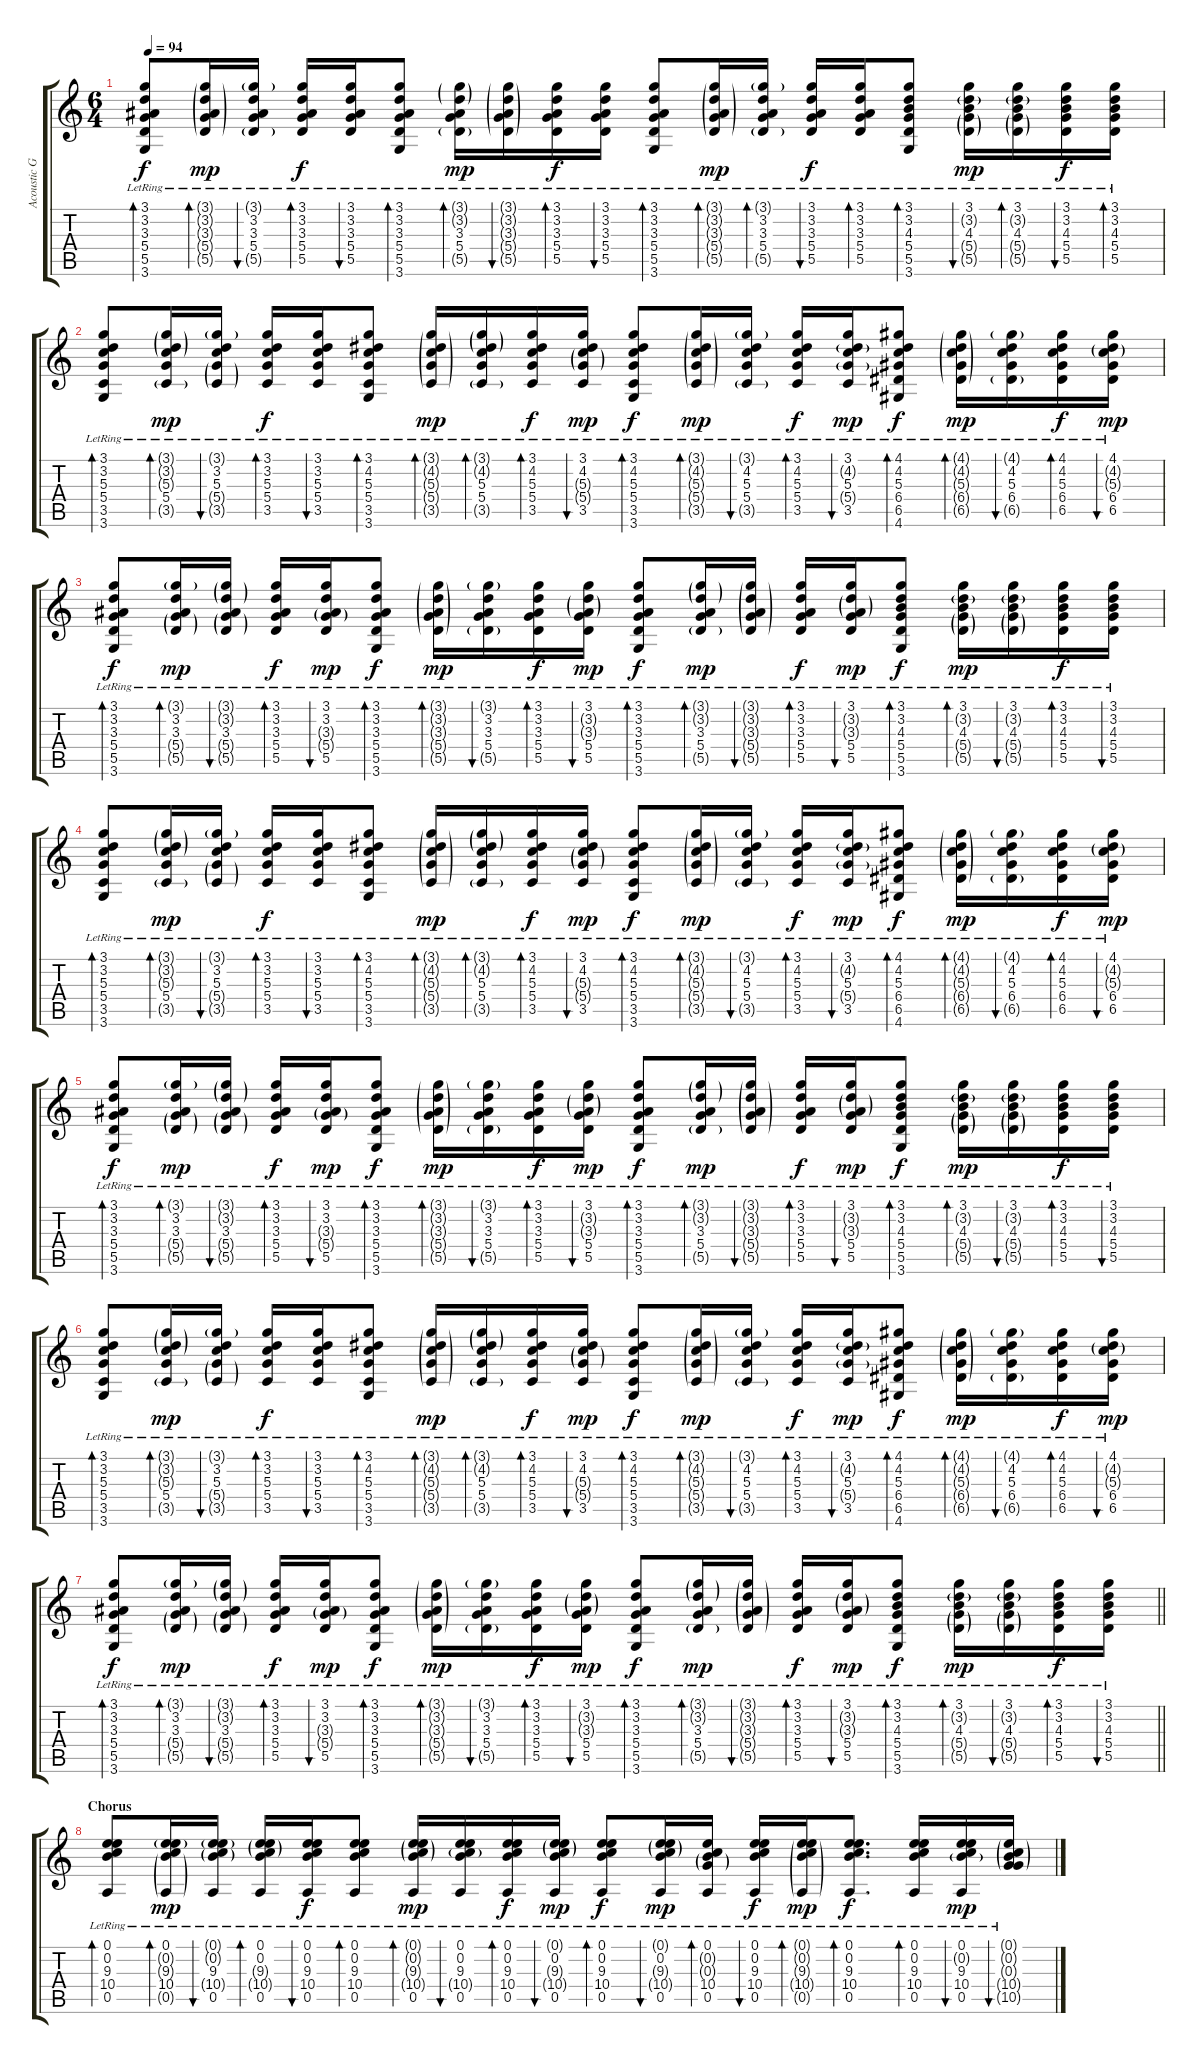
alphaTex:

\track ("Acoustic Guitar" "Acoustic G") {instrument acousticguitarsteel}
\staff {score tabs}
\tuning (E4 B3 G3 D3 A2 E2) {hide}
\ts (6 4)
\tempo 94
\clef g2
\ks c
(3.1{lr} 3.2{lr} 3.3{lr} 5.4{lr} 5.5{lr} 3.6{lr}).8{bd 60 dy f} (3.1{g lr} 3.2{g lr} 3.3{g lr} 5.4{g lr} 5.5{g lr}).16{bd 60 dy mp} (3.1{g lr} 3.2{lr} 3.3{lr} 5.4{lr} 5.5{g lr}).16{bu 60} (3.1{lr} 3.2{lr} 3.3{lr} 5.4{lr} 5.5{lr}).16{bd 60 dy f} (3.1{lr} 3.2{lr} 3.3{lr} 5.4{lr} 5.5{lr}).16{bu 60} (3.1{lr} 3.2{lr} 3.3{lr} 5.4{lr} 5.5{lr} 3.6{lr}).8{bd 60} (3.1{g lr} 3.2{g lr} 3.3{lr} 5.4{lr} 5.5{g lr}).16{bd 60 dy mp} (3.1{g lr} 3.2{g lr} 3.3{g lr} 5.4{g lr} 5.5{g lr}).16{bu 60} (3.1{lr} 3.2{lr} 3.3{lr} 5.4{lr} 5.5{lr}).16{bd 60 dy f} (3.1{lr} 3.2{lr} 3.3{lr} 5.4{lr} 5.5{lr}).16{bu 60} (3.1{lr} 3.2{lr} 3.3{lr} 5.4{lr} 5.5{lr} 3.6{lr}).8{bd 60} (3.1{g lr} 3.2{g lr} 3.3{g lr} 5.4{g lr} 5.5{g lr}).16{bd 60 dy mp} (3.1{g lr} 3.2{lr} 3.3{lr} 5.4{lr} 5.5{g lr}).16{bd 60} (3.1{lr} 3.2{lr} 3.3{lr} 5.4{lr} 5.5{lr}).16{bu 60 dy f} (3.1{lr} 3.2{lr} 3.3{lr} 5.4{lr} 5.5{lr}).16{bd 60} (3.1{lr} 3.2{lr} 4.3{lr} 5.4{lr} 5.5{lr} 3.6{lr}).8{bd 60} (3.1{lr} 3.2{g lr} 4.3{lr} 5.4{g lr} 5.5{g lr}).16{bu 60 dy mp} (3.1{lr} 3.2{g lr} 4.3{lr} 5.4{g lr} 5.5{g lr}).16{bd 60} (3.1 3.2{lr} 4.3{lr} 5.4{lr} 5.5{lr}).16{bu 60 dy f} (3.1{lr} 3.2{lr} 4.3{lr} 5.4{lr} 5.5{lr}).16{bd 60} |
(3.1{lr} 3.2{lr} 5.3{lr} 5.4{lr} 3.5{lr} 3.6{lr}).8{bd 60} (3.1{g lr} 3.2{g lr} 5.3{g lr} 5.4{lr} 3.5{g lr}).16{bd 60 dy mp} (3.1{g lr} 3.2{lr} 5.3{lr} 5.4{g lr} 3.5{g lr}).16{bu 60} (3.1{lr} 3.2{lr} 5.3{lr} 5.4{lr} 3.5{lr}).16{bd 60 dy f} (3.1{lr} 3.2 5.3 5.4 3.5).16{bu 60} (3.1{lr} 4.2{lr} 5.3{lr} 5.4 3.5{lr} 3.6{lr}).8{bd 60} (3.1{g} 4.2{g lr} 5.3{g lr} 5.4{g lr} 3.5{g lr}).16{bd 240 dy mp} (3.1{g} 4.2{g lr} 5.3{lr} 5.4{lr} 3.5{g lr}).16{bd 60} (3.1{lr} 4.2{lr} 5.3{lr} 5.4{lr} 3.5{lr}).16{bd 60 dy f} (3.1{lr} 4.2{lr} 5.3{g lr} 5.4{g lr} 3.5{lr}).16{bu 60 dy mp} (3.1 4.2 5.3{lr} 5.4{lr} 3.5{lr} 3.6{lr}).8{bd 60 dy f} (3.1{g} 4.2{g} 5.3{g lr} 5.4{g lr} 3.5{g lr}).16{bd 60 dy mp} (3.1{g} 4.2 5.3{lr} 5.4{lr} 3.5{g lr}).16{bu 60} (3.1{lr} 4.2{lr} 5.3{lr} 5.4{lr} 3.5{lr}).16{bd 60 dy f} (3.1{lr} 4.2{g lr} 5.3{lr} 5.4{g lr} 3.5{lr}).16{bu 60 dy mp} (4.1{lr} 4.2 5.3{lr} 6.4{lr} 6.5{lr} 4.6{lr}).8{bd 60 dy f} (4.1{g lr} 4.2{g} 5.3{g lr} 6.4{g lr} 6.5{g lr}).16{bd 60 dy mp} (4.1{g lr} 4.2 5.3{lr} 6.4{lr} 6.5{g lr}).16{bu 60} (4.1{lr} 4.2 5.3{lr} 6.4{lr} 6.5{lr}).16{bd 60 dy f} (4.1{lr} 4.2{g} 5.3{g lr} 6.4{lr} 6.5{lr}).16{bu 60 dy mp} |
(3.1{lr} 3.2 3.3{lr} 5.4{lr} 5.5{lr} 3.6{lr}).8{bd 60 dy f} (3.1{g lr} 3.2 3.3{lr} 5.4{g lr} 5.5{g lr}).16{bd 60 dy mp} (3.1{g lr} 3.2{g} 3.3{lr} 5.4{g lr} 5.5{g lr}).16{bu 60} (3.1{lr} 3.2 3.3{lr} 5.4{lr} 5.5{lr}).16{bd 60 dy f} (3.1{lr} 3.2 3.3{g lr} 5.4{g lr} 5.5{lr}).16{bu 60 dy mp} (3.1{lr} 3.2 3.3{lr} 5.4{lr} 5.5{lr} 3.6{lr}).8{bd 60 dy f} (3.1{g lr} 3.2{g} 3.3{g lr} 5.4{g lr} 5.5{g lr}).16{bd 60 dy mp} (3.1{g lr} 3.2 3.3{lr} 5.4{lr} 5.5{g lr}).16{bu 60} (3.1{lr} 3.2 3.3{lr} 5.4{lr} 5.5{lr}).16{bd 60 dy f} (3.1{lr} 3.2{g} 3.3{g lr} 5.4{lr} 5.5{lr}).16{bu 60 dy mp} (3.1{lr} 3.2 3.3{lr} 5.4{lr} 5.5{lr} 3.6{lr}).8{bd 60 dy f} (3.1{g lr} 3.2{g} 3.3{lr} 5.4{lr} 5.5{g lr}).16{bd 60 dy mp} (3.1{g lr} 3.2{g} 3.3{g lr} 5.4{g lr} 5.5{g lr}).16{bu 60} (3.1{lr} 3.2 3.3{lr} 5.4{lr} 5.5{lr}).16{bd 60 dy f} (3.1{lr} 3.2{g} 3.3{g lr} 5.4{lr} 5.5{lr}).16{bu 60 dy mp} (3.1{lr} 3.2 4.3{lr} 5.4{lr} 5.5{lr} 3.6{lr}).8{bd 60 dy f} (3.1{lr} 3.2{g} 4.3{lr} 5.4{g lr} 5.5{g lr}).16{bd 60 dy mp} (3.1{lr} 3.2{g} 4.3{lr} 5.4{g lr} 5.5{g lr}).16{bu 60} (3.1{lr} 3.2{lr} 4.3{lr} 5.4{lr} 5.5{lr}).16{bd 60 dy f} (3.1{lr} 3.2{lr} 4.3{lr} 5.4{lr} 5.5{lr}).16{bu 60} |
(3.1{lr} 3.2{lr} 5.3{lr} 5.4{lr} 3.5{lr} 3.6{lr}).8{bd 60} (3.1{g lr} 3.2{g lr} 5.3{g lr} 5.4{lr} 3.5{g lr}).16{bd 60 dy mp} (3.1{g lr} 3.2{lr} 5.3{lr} 5.4{g lr} 3.5{g lr}).16{bu 60} (3.1{lr} 3.2{lr} 5.3{lr} 5.4{lr} 3.5{lr}).16{bd 60 dy f} (3.1{lr} 3.2 5.3 5.4 3.5).16{bu 60} (3.1{lr} 4.2{lr} 5.3{lr} 5.4 3.5{lr} 3.6{lr}).8{bd 60} (3.1{g} 4.2{g lr} 5.3{g lr} 5.4{g lr} 3.5{g lr}).16{bd 240 dy mp} (3.1{g} 4.2{g lr} 5.3{lr} 5.4{lr} 3.5{g lr}).16{bd 60} (3.1{lr} 4.2{lr} 5.3{lr} 5.4{lr} 3.5{lr}).16{bd 60 dy f} (3.1{lr} 4.2{lr} 5.3{g lr} 5.4{g lr} 3.5{lr}).16{bu 60 dy mp} (3.1 4.2 5.3{lr} 5.4{lr} 3.5{lr} 3.6{lr}).8{bd 60 dy f} (3.1{g} 4.2{g} 5.3{g lr} 5.4{g lr} 3.5{g lr}).16{bd 60 dy mp} (3.1{g} 4.2 5.3{lr} 5.4{lr} 3.5{g lr}).16{bu 60} (3.1{lr} 4.2{lr} 5.3{lr} 5.4{lr} 3.5{lr}).16{bd 60 dy f} (3.1{lr} 4.2{g lr} 5.3{lr} 5.4{g lr} 3.5{lr}).16{bu 60 dy mp} (4.1{lr} 4.2 5.3{lr} 6.4{lr} 6.5{lr} 4.6{lr}).8{bd 60 dy f} (4.1{g lr} 4.2{g} 5.3{g lr} 6.4{g lr} 6.5{g lr}).16{bd 60 dy mp} (4.1{g lr} 4.2 5.3{lr} 6.4{lr} 6.5{g lr}).16{bu 60} (4.1{lr} 4.2 5.3{lr} 6.4{lr} 6.5{lr}).16{bd 60 dy f} (4.1{lr} 4.2{g} 5.3{g lr} 6.4{lr} 6.5{lr}).16{bu 60 dy mp} |
(3.1{lr} 3.2 3.3{lr} 5.4{lr} 5.5{lr} 3.6{lr}).8{bd 60 dy f} (3.1{g lr} 3.2 3.3{lr} 5.4{g lr} 5.5{g lr}).16{bd 60 dy mp} (3.1{g lr} 3.2{g} 3.3{lr} 5.4{g lr} 5.5{g lr}).16{bu 60} (3.1{lr} 3.2 3.3{lr} 5.4{lr} 5.5{lr}).16{bd 60 dy f} (3.1{lr} 3.2 3.3{g lr} 5.4{g lr} 5.5{lr}).16{bu 60 dy mp} (3.1{lr} 3.2 3.3{lr} 5.4{lr} 5.5{lr} 3.6{lr}).8{bd 60 dy f} (3.1{g lr} 3.2{g} 3.3{g lr} 5.4{g lr} 5.5{g lr}).16{bd 60 dy mp} (3.1{g lr} 3.2 3.3{lr} 5.4{lr} 5.5{g lr}).16{bu 60} (3.1{lr} 3.2 3.3{lr} 5.4{lr} 5.5{lr}).16{bd 60 dy f} (3.1{lr} 3.2{g} 3.3{g lr} 5.4{lr} 5.5{lr}).16{bu 60 dy mp} (3.1{lr} 3.2 3.3{lr} 5.4{lr} 5.5{lr} 3.6{lr}).8{bd 60 dy f} (3.1{g lr} 3.2{g} 3.3{lr} 5.4{lr} 5.5{g lr}).16{bd 60 dy mp} (3.1{g lr} 3.2{g} 3.3{g lr} 5.4{g lr} 5.5{g lr}).16{bu 60} (3.1{lr} 3.2 3.3{lr} 5.4{lr} 5.5{lr}).16{bd 60 dy f} (3.1{lr} 3.2{g} 3.3{g lr} 5.4{lr} 5.5{lr}).16{bu 60 dy mp} (3.1{lr} 3.2 4.3{lr} 5.4{lr} 5.5{lr} 3.6{lr}).8{bd 60 dy f} (3.1{lr} 3.2{g} 4.3{lr} 5.4{g lr} 5.5{g lr}).16{bd 60 dy mp} (3.1{lr} 3.2{g} 4.3{lr} 5.4{g lr} 5.5{g lr}).16{bu 60} (3.1{lr} 3.2{lr} 4.3{lr} 5.4{lr} 5.5{lr}).16{bd 60 dy f} (3.1{lr} 3.2{lr} 4.3{lr} 5.4{lr} 5.5{lr}).16{bu 60} |
(3.1{lr} 3.2{lr} 5.3{lr} 5.4{lr} 3.5{lr} 3.6{lr}).8{bd 60} (3.1{g lr} 3.2{g lr} 5.3{g lr} 5.4{lr} 3.5{g lr}).16{bd 60 dy mp} (3.1{g lr} 3.2{lr} 5.3{lr} 5.4{g lr} 3.5{g lr}).16{bu 60} (3.1{lr} 3.2{lr} 5.3{lr} 5.4{lr} 3.5{lr}).16{bd 60 dy f} (3.1{lr} 3.2 5.3 5.4 3.5).16{bu 60} (3.1{lr} 4.2{lr} 5.3{lr} 5.4 3.5{lr} 3.6{lr}).8{bd 60} (3.1{g} 4.2{g lr} 5.3{g lr} 5.4{g lr} 3.5{g lr}).16{bd 240 dy mp} (3.1{g} 4.2{g lr} 5.3{lr} 5.4{lr} 3.5{g lr}).16{bd 60} (3.1{lr} 4.2{lr} 5.3{lr} 5.4{lr} 3.5{lr}).16{bd 60 dy f} (3.1{lr} 4.2{lr} 5.3{g lr} 5.4{g lr} 3.5{lr}).16{bu 60 dy mp} (3.1 4.2 5.3{lr} 5.4{lr} 3.5{lr} 3.6{lr}).8{bd 60 dy f} (3.1{g} 4.2{g} 5.3{g lr} 5.4{g lr} 3.5{g lr}).16{bd 60 dy mp} (3.1{g} 4.2 5.3{lr} 5.4{lr} 3.5{g lr}).16{bu 60} (3.1{lr} 4.2{lr} 5.3{lr} 5.4{lr} 3.5{lr}).16{bd 60 dy f} (3.1{lr} 4.2{g lr} 5.3{lr} 5.4{g lr} 3.5{lr}).16{bu 60 dy mp} (4.1{lr} 4.2 5.3{lr} 6.4{lr} 6.5{lr} 4.6{lr}).8{bd 60 dy f} (4.1{g lr} 4.2{g} 5.3{g lr} 6.4{g lr} 6.5{g lr}).16{bd 60 dy mp} (4.1{g lr} 4.2 5.3{lr} 6.4{lr} 6.5{g lr}).16{bu 60} (4.1{lr} 4.2 5.3{lr} 6.4{lr} 6.5{lr}).16{bd 60 dy f} (4.1{lr} 4.2{g} 5.3{g lr} 6.4{lr} 6.5{lr}).16{bu 60 dy mp} |
\barLineRight lightlight
(3.1{lr} 3.2 3.3{lr} 5.4{lr} 5.5{lr} 3.6{lr}).8{bd 60 dy f} (3.1{g lr} 3.2 3.3{lr} 5.4{g lr} 5.5{g lr}).16{bd 60 dy mp} (3.1{g lr} 3.2{g} 3.3{lr} 5.4{g lr} 5.5{g lr}).16{bu 60} (3.1{lr} 3.2 3.3{lr} 5.4{lr} 5.5{lr}).16{bd 60 dy f} (3.1{lr} 3.2 3.3{g lr} 5.4{g lr} 5.5{lr}).16{bu 60 dy mp} (3.1{lr} 3.2 3.3{lr} 5.4{lr} 5.5{lr} 3.6{lr}).8{bd 60 dy f} (3.1{g lr} 3.2{g} 3.3{g lr} 5.4{g lr} 5.5{g lr}).16{bd 60 dy mp} (3.1{g lr} 3.2 3.3{lr} 5.4{lr} 5.5{g lr}).16{bu 60} (3.1{lr} 3.2 3.3{lr} 5.4{lr} 5.5{lr}).16{bd 60 dy f} (3.1{lr} 3.2{g} 3.3{g lr} 5.4{lr} 5.5{lr}).16{bu 60 dy mp} (3.1{lr} 3.2 3.3{lr} 5.4{lr} 5.5{lr} 3.6{lr}).8{bd 60 dy f} (3.1{g lr} 3.2{g} 3.3{lr} 5.4{lr} 5.5{g lr}).16{bd 60 dy mp} (3.1{g lr} 3.2{g} 3.3{g lr} 5.4{g lr} 5.5{g lr}).16{bu 60} (3.1{lr} 3.2 3.3{lr} 5.4{lr} 5.5{lr}).16{bd 60 dy f} (3.1{lr} 3.2{g} 3.3{g lr} 5.4{lr} 5.5{lr}).16{bu 60 dy mp} (3.1{lr} 3.2 4.3{lr} 5.4{lr} 5.5{lr} 3.6{lr}).8{bd 60 dy f} (3.1{lr} 3.2{g} 4.3{lr} 5.4{g lr} 5.5{g lr}).16{bd 60 dy mp} (3.1{lr} 3.2{g} 4.3{lr} 5.4{g lr} 5.5{g lr}).16{bu 60} (3.1{lr} 3.2{lr} 4.3{lr} 5.4{lr} 5.5{lr}).16{bd 60 dy f} (3.1{lr} 3.2{lr} 4.3{lr} 5.4{lr} 5.5{lr}).16{bu 60} |
\section ("" "Chorus")
(0.1{lr} 0.2{lr} 9.3{lr} 10.4{lr} 0.5{lr}).8{bd 60} (0.1{lr} 0.2{g lr} 9.3{g lr} 10.4{lr} 0.5{g lr}).16{bd 60 dy mp} (0.1{g lr} 0.2{g lr} 9.3{lr} 10.4{g lr} 0.5{lr}).16{bu 60} (0.1{lr} 0.2{lr} 9.3{g lr} 10.4{g lr} 0.5{lr}).16{bd 60} (0.1{lr} 0.2{lr} 9.3{lr} 10.4{lr} 0.5{lr}).16{bu 60 dy f} (0.1{lr} 0.2{lr} 9.3{lr} 10.4{lr} 0.5{lr}).8{bd 60} (0.1{g lr} 0.2{g lr} 9.3{g lr} 10.4{g lr} 0.5{lr}).16{bd 60 dy mp} (0.1{lr} 0.2{lr} 9.3{lr} 10.4{g lr} 0.5{lr}).16{bu 60} (0.1{lr} 0.2{lr} 9.3{lr} 10.4{lr} 0.5{lr}).16{bd 60 dy f} (0.1{g lr} 0.2{lr} 9.3{g lr} 10.4{g lr} 0.5{lr}).16{bu 60 dy mp} (0.1{lr} 0.2{lr} 9.3{lr} 10.4{lr} 0.5{lr}).8{bd 60 dy f} (0.1{g lr} 0.2{lr} 9.3{g lr} 10.4{g lr} 0.5{lr}).16{bu 60 dy mp} (0.1{lr} 0.2{g lr} 0.3{g lr} 10.4{lr} 0.5{lr}).16{bd 60} (0.1{lr} 0.2{lr} 9.3{lr} 10.4 0.5{lr}).16{bu 60 dy f} (0.1{g lr} 0.2{g lr} 9.3{g lr} 10.4{g lr} 0.5{g lr}).16{bd 60 dy mp} (0.1{lr} 0.2{lr} 9.3{lr} 10.4{lr} 0.5{lr}).8{d bd 60 dy f} (0.1{lr} 0.2{lr} 9.3{lr} 10.4{lr} 0.5{lr}).16{bd 60} (0.1{lr} 0.2{g lr} 9.3{lr} 10.4{lr} 0.5{lr}).16{bu 60 dy mp} (0.1{g lr} 0.2{g lr} 0.3{g lr} 10.4{g lr} 10.5{g lr}).16{bu 60}
